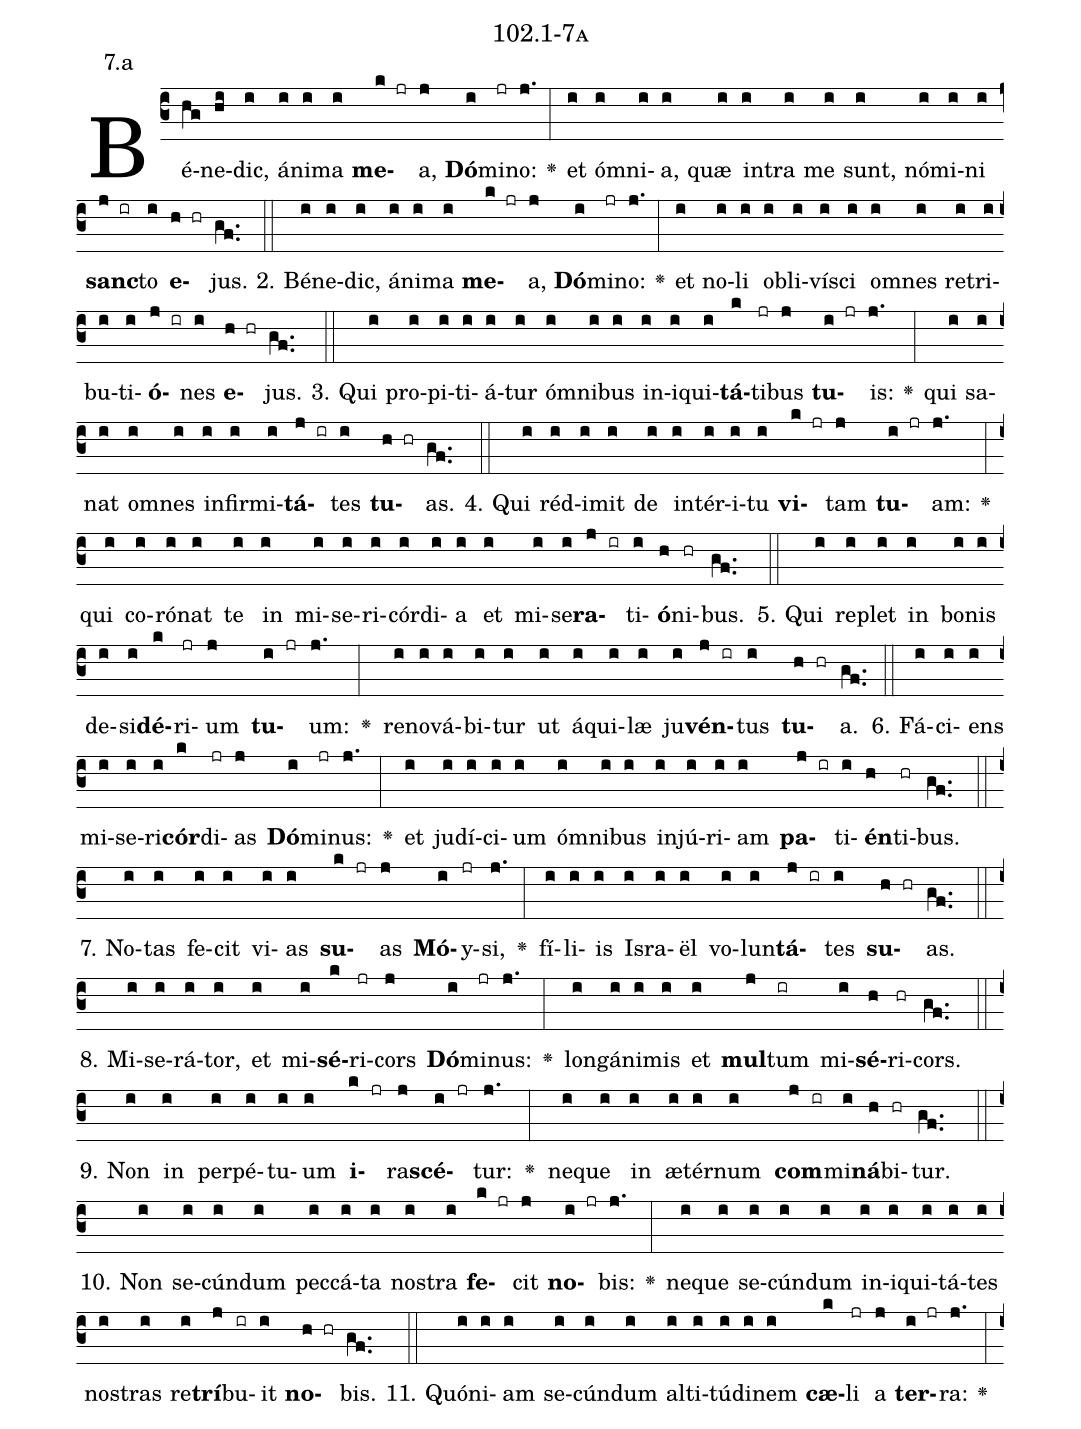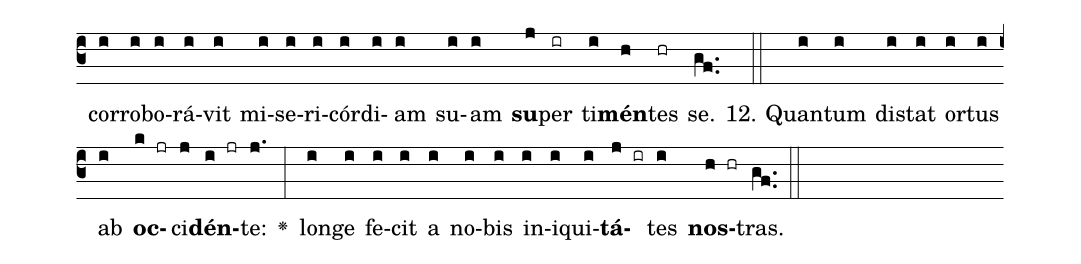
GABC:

name: 102.1-7a;
annotation: 7.a;
%%
(c3)Bé(hg)ne(hi)dic,(i) á(i)ni(i)ma(i) <b>me</b>(k jr)a,(j) <b>Dó</b>(i)mi(jr)no:(j.) <v>\greheightstar</v>(:) et(i) óm(i)ni(i)a,(i) quæ(i) in(i)tra(i) me(i) sunt,(i) nó(i)mi(i)ni(i) <b>sanc</b>(j ir)to(i) <b>e</b>(h hr)jus.(gf..) (::)
2. Bé(i)ne(i)dic,(i) á(i)ni(i)ma(i) <b>me</b>(k jr)a,(j) <b>Dó</b>(i)mi(jr)no:(j.) <v>\greheightstar</v>(:) et(i) no(i)li(i) ob(i)li(i)ví(i)sci(i) om(i)nes(i) re(i)tri(i)bu(i)ti(i)<b>ó</b>(j ir)nes(i) <b>e</b>(h hr)jus.(gf..) (::)
3. Qui(i) pro(i)pi(i)ti(i)á(i)tur(i) óm(i)ni(i)bus(i) in(i)i(i)qui(i)<b>tá</b>(k)ti(jr)bus(j) <b>tu</b>(i jr)is:(j.) <v>\greheightstar</v>(:) qui(i) sa(i)nat(i) om(i)nes(i) in(i)fir(i)mi(i)<b>tá</b>(j ir)tes(i) <b>tu</b>(h hr)as.(gf..) (::)
4. Qui(i) réd(i)i(i)mit(i) de(i) in(i)tér(i)i(i)tu(i) <b>vi</b>(k jr)tam(j) <b>tu</b>(i jr)am:(j.) <v>\greheightstar</v>(:) qui(i) co(i)ró(i)nat(i) te(i) in(i) mi(i)se(i)ri(i)cór(i)di(i)a(i) et(i) mi(i)se(i)<b>ra</b>(j ir)ti(i)<b>ó</b>(h)ni(hr)bus.(gf..) (::)
5. Qui(i) re(i)plet(i) in(i) bo(i)nis(i) de(i)si(i)<b>dé</b>(k)ri(jr)um(j) <b>tu</b>(i jr)um:(j.) <v>\greheightstar</v>(:) re(i)no(i)vá(i)bi(i)tur(i) ut(i) á(i)qui(i)læ(i) ju(i)<b>vén</b>(j ir)tus(i) <b>tu</b>(h hr)a.(gf..) (::)
6. Fá(i)ci(i)ens(i) mi(i)se(i)ri(i)<b>cór</b>(k)di(jr)as(j) <b>Dó</b>(i)mi(jr)nus:(j.) <v>\greheightstar</v>(:) et(i) ju(i)dí(i)ci(i)um(i) óm(i)ni(i)bus(i) in(i)jú(i)ri(i)am(i) <b>pa</b>(j ir)ti(i)<b>én</b>(h)ti(hr)bus.(gf..) (::)
7. No(i)tas(i) fe(i)cit(i) vi(i)as(i) <b>su</b>(k jr)as(j) <b>Mó</b>(i)y(jr)si,(j.) <v>\greheightstar</v>(:) fí(i)li(i)is(i) Is(i)ra(i)ël(i) vo(i)lun(i)<b>tá</b>(j ir)tes(i) <b>su</b>(h hr)as.(gf..) (::)
8. Mi(i)se(i)rá(i)tor,(i) et(i) mi(i)<b>sé</b>(k)ri(jr)cors(j) <b>Dó</b>(i)mi(jr)nus:(j.) <v>\greheightstar</v>(:) long(i)á(i)ni(i)mis(i) et(i) <b>mul</b>(j)tum(ir) mi(i)<b>sé</b>(h)ri(hr)cors.(gf..) (::)
9. Non(i) in(i) per(i)pé(i)tu(i)um(i) <b>i</b>(k jr)ra(j)<b>scé</b>(i jr)tur:(j.) <v>\greheightstar</v>(:) ne(i)que(i) in(i) æ(i)tér(i)num(i) <b>com</b>(j ir)mi(i)<b>ná</b>(h)bi(hr)tur.(gf..) (::)
10. Non(i) se(i)cún(i)dum(i) pec(i)cá(i)ta(i) nos(i)tra(i) <b>fe</b>(k jr)cit(j) <b>no</b>(i jr)bis:(j.) <v>\greheightstar</v>(:) ne(i)que(i) se(i)cún(i)dum(i) in(i)i(i)qui(i)tá(i)tes(i) nos(i)tras(i) re(i)<b>trí</b>(j)bu(ir)it(i) <b>no</b>(h hr)bis.(gf..) (::)
11. Quón(i)i(i)am(i) se(i)cún(i)dum(i) al(i)ti(i)tú(i)di(i)nem(i) <b>cæ</b>(k)li(jr) a(j) <b>ter</b>(i jr)ra:(j.) <v>\greheightstar</v>(:) cor(i)ro(i)bo(i)rá(i)vit(i) mi(i)se(i)ri(i)cór(i)di(i)am(i) su(i)am(i) <b>su</b>(j)per(ir) ti(i)<b>mén</b>(h)tes(hr) se.(gf..) (::)
12. Quan(i)tum(i) di(i)stat(i) or(i)tus(i) ab(i) <b>oc</b>(k jr)ci(j)<b>dén</b>(i jr)te:(j.) <v>\greheightstar</v>(:) lon(i)ge(i) fe(i)cit(i) a(i) no(i)bis(i) in(i)i(i)qui(i)<b>tá</b>(j ir)tes(i) <b>nos</b>(h hr)tras.(gf..) (::)
